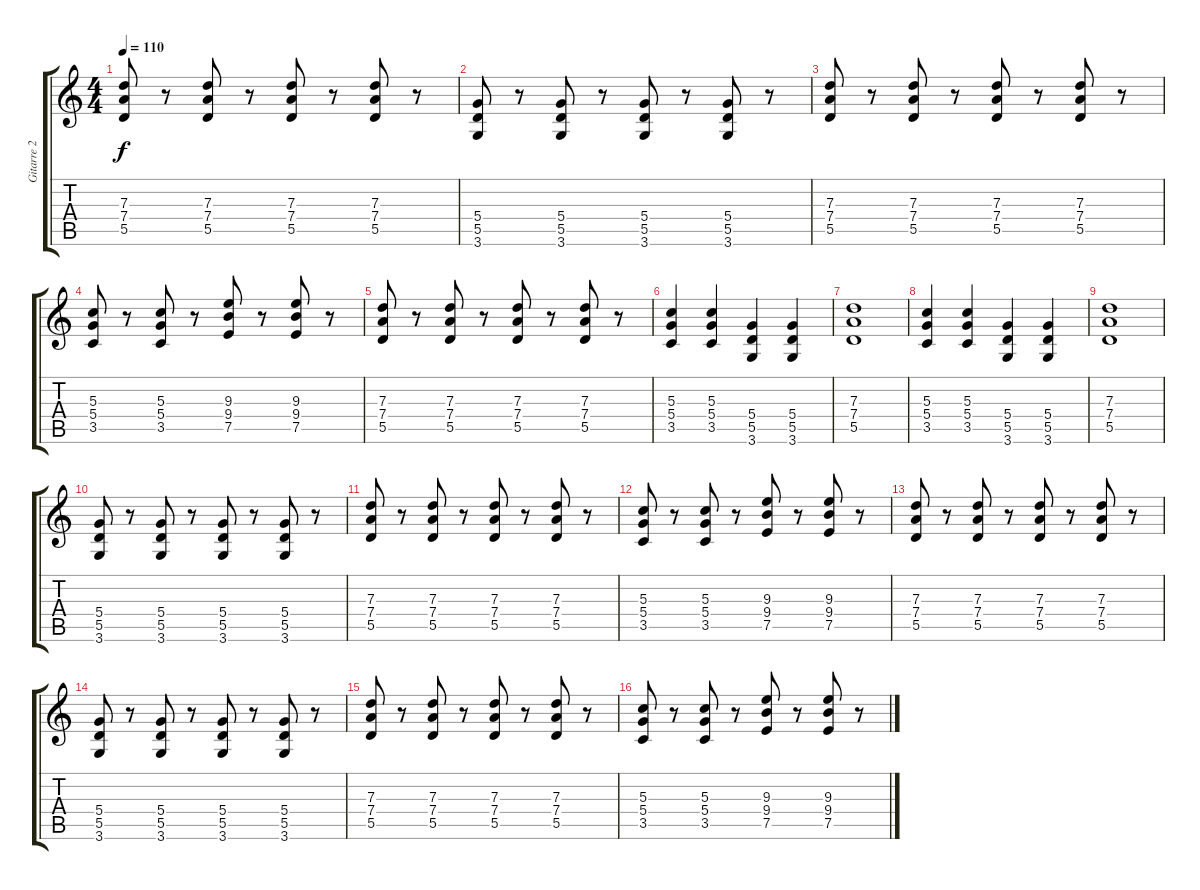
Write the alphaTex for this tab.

\track ("Gitarre 2" "Gitarre 2") {instrument overdrivenguitar}
\staff {score tabs}
\tuning (E4 B3 G3 D3 A2 E2) {hide}
\ts (4 4)
\tempo 110
\clef g2
\ks c
(7.3 7.4 5.5).8{dy f} r.8 (7.3 7.4 5.5).8 r.8 (7.3 7.4 5.5).8 r.8 (7.3 7.4 5.5).8 r.8 |
(5.4 5.5 3.6).8 r.8 (5.4 5.5 3.6).8 r.8 (5.4 5.5 3.6).8 r.8 (5.4 5.5 3.6).8 r.8 |
(7.3 7.4 5.5).8 r.8 (7.3 7.4 5.5).8 r.8 (7.3 7.4 5.5).8 r.8 (7.3 7.4 5.5).8 r.8 |
(5.3 5.4 3.5).8 r.8 (5.3 5.4 3.5).8 r.8 (9.3 9.4 7.5).8 r.8 (9.3 9.4 7.5).8 r.8 |
(7.3 7.4 5.5).8 r.8 (7.3 7.4 5.5).8 r.8 (7.3 7.4 5.5).8 r.8 (7.3 7.4 5.5).8 r.8 |
(5.3 5.4 3.5).4 (5.3 5.4 3.5).4 (5.4 5.5 3.6).4 (5.4 5.5 3.6).4 |
(7.3 7.4 5.5).1 |
(5.3 5.4 3.5).4 (5.3 5.4 3.5).4 (5.4 5.5 3.6).4 (5.4 5.5 3.6).4 |
(7.3 7.4 5.5).1 |
(5.4 5.5 3.6).8 r.8 (5.4 5.5 3.6).8 r.8 (5.4 5.5 3.6).8 r.8 (5.4 5.5 3.6).8 r.8 |
(7.3 7.4 5.5).8 r.8 (7.3 7.4 5.5).8 r.8 (7.3 7.4 5.5).8 r.8 (7.3 7.4 5.5).8 r.8 |
(5.3 5.4 3.5).8 r.8 (5.3 5.4 3.5).8 r.8 (9.3 9.4 7.5).8 r.8 (9.3 9.4 7.5).8 r.8 |
(7.3 7.4 5.5).8 r.8 (7.3 7.4 5.5).8 r.8 (7.3 7.4 5.5).8 r.8 (7.3 7.4 5.5).8 r.8 |
(5.4 5.5 3.6).8 r.8 (5.4 5.5 3.6).8 r.8 (5.4 5.5 3.6).8 r.8 (5.4 5.5 3.6).8 r.8 |
(7.3 7.4 5.5).8 r.8 (7.3 7.4 5.5).8 r.8 (7.3 7.4 5.5).8 r.8 (7.3 7.4 5.5).8 r.8 |
(5.3 5.4 3.5).8 r.8 (5.3 5.4 3.5).8 r.8 (9.3 9.4 7.5).8 r.8 (9.3 9.4 7.5).8 r.8
